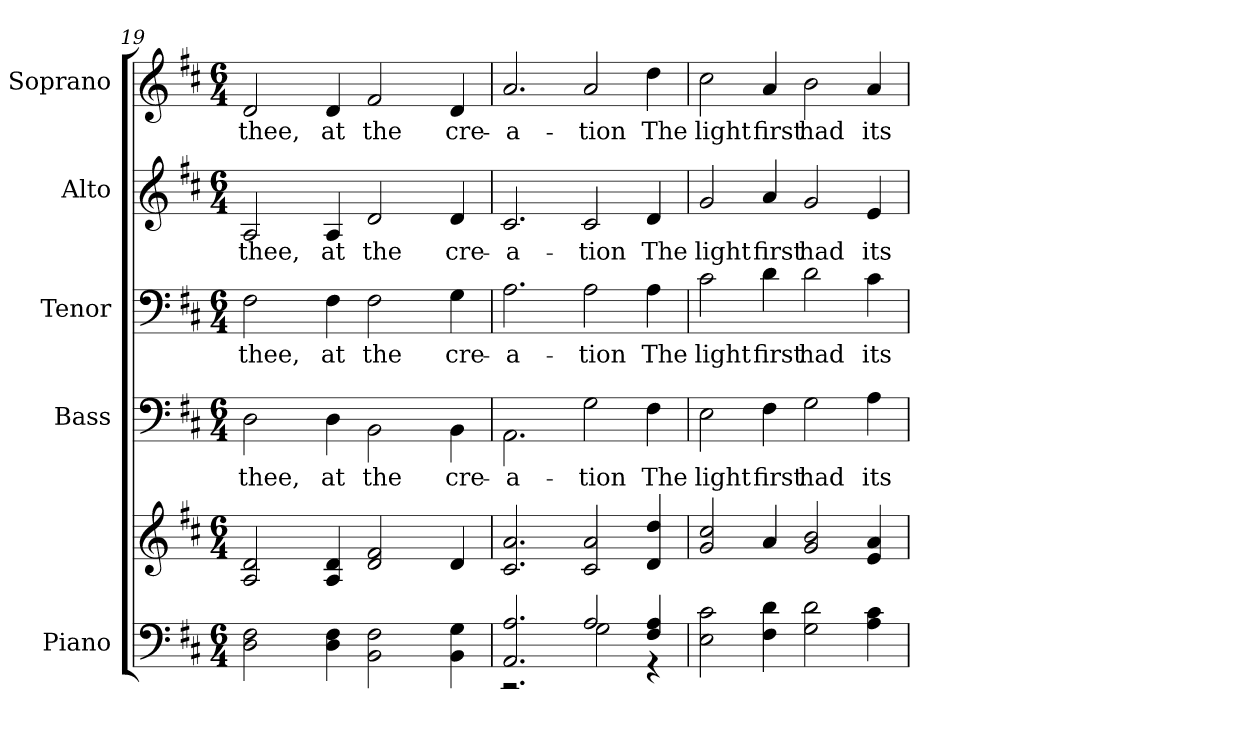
**kern	**kern	**kern	**text	**kern	**text	**kern	**text	**kern	**text
*part5	*part5	*part4	*part4	*part3	*part3	*part2	*part2	*part1	*part1
*staff6	*staff5	*staff4	*staff4	*staff3	*staff3	*staff2	*staff2	*staff1	*staff1
*I"Piano	*	*I"Bass	*	*I"Tenor	*	*I"Alto	*	*I"Soprano	*
*I'Pno.	*	*I'B.	*	*I'T.	*	*I'A.	*	*I'S.	*
*clefF4	*clefG2	*clefF4	*	*clefF4	*	*clefG2	*	*clefG2	*
*k[f#c#]	*k[f#c#]	*k[f#c#]	*	*k[f#c#]	*	*k[f#c#]	*	*k[f#c#]	*
*D:	*D:	*D:	*	*D:	*	*D:	*	*D:	*
*M6/4	*M6/4	*M6/4	*	*M6/4	*	*M6/4	*	*M6/4	*
=19	=19	=19	=19	=19	=19	=19	=19	=19	=19
*^	*	*	*	*	*	*	*	*	*
!	!	!	!	!LO:LY:b:color=#000000	!	!	!	!	!	!
!	!	!	!	!	!	!LO:LY:b:color=#000000	!	!	!	!
!	!	!	!	!	!	!	!	!LO:LY:b:color=#000000	!	!
!	!	!	!	!	!	!	!	!	!	!LO:LY:b:color=#000000
2Di\ 2F#i	4ryy	2Ai/ 2di	2Di\	thee,	2F#i\	thee,	2Ai/	thee,	2di/	thee,
.	4ryy	.	.	.	.	.	.	.	.	.
!	!	!	!	!LO:LY:b:color=#000000	!	!	!	!	!	!
!	!	!	!	!	!	!LO:LY:b:color=#000000	!	!	!	!
!	!	!	!	!	!	!	!	!LO:LY:b:color=#000000	!	!
!	!	!	!	!	!	!	!	!	!	!LO:LY:b:color=#000000
4Di\ 4F#i	4ryy	4Ai/ 4di	4Di\	at	4F#i\	at	4Ai/	at	4di/	at
!	!	!	!	!LO:LY:b:color=#000000	!	!	!	!	!	!
!	!	!	!	!	!	!LO:LY:b:color=#000000	!	!	!	!
!	!	!	!	!	!	!	!	!LO:LY:b:color=#000000	!	!
!	!	!	!	!	!	!	!	!	!	!LO:LY:b:color=#000000
2BBi\ 2F#i	4ryy	2di/ 2f#i	2BBi\	the	2F#i\	the	2di/	the	2f#i/	the
.	4ryy	.	.	.	.	.	.	.	.	.
!	!	!	!	!LO:LY:b:color=#000000	!	!	!	!	!	!
!	!	!	!	!	!	!LO:LY:b:color=#000000	!	!	!	!
!	!	!	!	!	!	!	!	!LO:LY:b:color=#000000	!	!
!	!	!	!	!	!	!	!	!	!	!LO:LY:b:color=#000000
4BBi\ 4Gi	4ryy	4di/	4BBi\	cre-	4Gi\	cre-	4di/	cre-	4di/	cre-
!!LO:PB:g=z
=20	=20	=20	=20	=20	=20	=20	=20	=20	=20	=20
!	!	!	!	!LO:LY:b:color=#000000	!	!	!	!	!	!
!	!	!	!	!	!	!LO:LY:b:color=#000000	!	!	!	!
!	!	!	!	!	!	!	!	!LO:LY:b:color=#000000	!	!
!	!	!	!	!	!	!	!	!	!	!LO:LY:b:color=#000000
2.AAi/ 2.Ai	2.r	2.c#i/ 2.ai	2.AAi\	-a-	2.Ai\	-a-	2.c#i/	-a-	2.ai/	-a-
!	!	!	!	!LO:LY:b:color=#000000	!	!	!	!	!	!
!	!	!	!	!	!	!LO:LY:b:color=#000000	!	!	!	!
!	!	!	!	!	!	!	!	!LO:LY:b:color=#000000	!	!
!	!	!	!	!	!	!	!	!	!	!LO:LY:b:color=#000000
2Ai/	2Gi\	2c#i/ 2ai	2Gi\	-tion	2Ai\	-tion	2c#i/	-tion	2ai/	-tion
!	!	!	!	!LO:LY:b:color=#000000	!	!	!	!	!	!
!	!	!	!	!	!	!LO:LY:b:color=#000000	!	!	!	!
!	!	!	!	!	!	!	!	!LO:LY:b:color=#000000	!	!
!	!	!	!	!	!	!	!	!	!	!LO:LY:b:color=#000000
4F#i/ 4Ai	4r	4di/ 4ddi	4F#i\	The	4Ai\	The	4di/	The	4ddi\	The
*v	*v	*	*	*	*	*	*	*	*	*
=21	=21	=21	=21	=21	=21	=21	=21	=21	=21
*^	*	*	*	*	*	*	*	*	*
!	!	!	!	!LO:LY:b:color=#000000	!	!	!	!	!	!
*v	*v	*	*	*	*	*	*	*	*	*
*^	*	*	*	*	*	*	*	*	*
!	!	!	!	!	!	!LO:LY:b:color=#000000	!	!	!	!
*v	*v	*	*	*	*	*	*	*	*	*
*^	*	*	*	*	*	*	*	*	*
!	!	!	!	!	!	!	!	!LO:LY:b:color=#000000	!	!
*v	*v	*	*	*	*	*	*	*	*	*
*^	*	*	*	*	*	*	*	*	*
!	!	!	!	!	!	!	!	!	!	!LO:LY:b:color=#000000
*v	*v	*	*	*	*	*	*	*	*	*
2Ei\ 2c#i	2gi/ 2cc#i	2Ei\	light	2c#i\	light	2gi/	light	2cc#i\	light
!	!	!	!LO:LY:b:color=#000000	!	!	!	!	!	!
!	!	!	!	!	!LO:LY:b:color=#000000	!	!	!	!
!	!	!	!	!	!	!	!LO:LY:b:color=#000000	!	!
!	!	!	!	!	!	!	!	!	!LO:LY:b:color=#000000
4F#i\ 4di	4ai/	4F#i\	first	4di\	first	4ai/	first	4ai/	first
!	!	!	!LO:LY:b:color=#000000	!	!	!	!	!	!
!	!	!	!	!	!LO:LY:b:color=#000000	!	!	!	!
!	!	!	!	!	!	!	!LO:LY:b:color=#000000	!	!
!	!	!	!	!	!	!	!	!	!LO:LY:b:color=#000000
2Gi\ 2di	2gi/ 2bi	2Gi\	had	2di\	had	2gi/	had	2bi\	had
!	!	!	!LO:LY:b:color=#000000	!	!	!	!	!	!
!	!	!	!	!	!LO:LY:b:color=#000000	!	!	!	!
!	!	!	!	!	!	!	!LO:LY:b:color=#000000	!	!
!	!	!	!	!	!	!	!	!	!LO:LY:b:color=#000000
4Ai\ 4c#i	4ei/ 4ai	4Ai\	its	4c#i\	its	4ei/	its	4ai/	its
=	=	=	=	=	=	=	=	=	=
*-	*-	*-	*-	*-	*-	*-	*-	*-	*-
